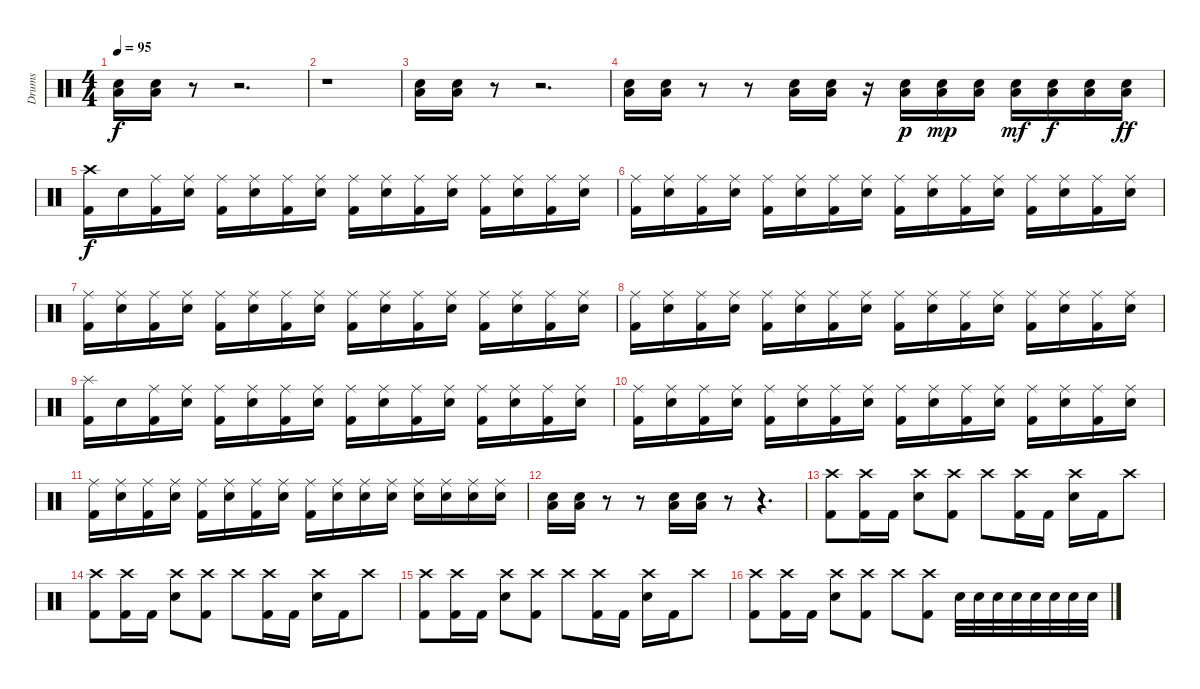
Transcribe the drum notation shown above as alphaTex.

\track ("Drums" "Drums") {instrument percussion}
\staff {score}
\articulation defaults
\ts (4 4)
\tempo 95
\clef neutral
\ks c
("Low Floor Tom (hit)" "Electric Snare (hit)").16{dy f} ("Low Floor Tom (hit)" "Electric Snare (hit)").16 r.8 r.2{d} |
r.1 |
("Low Floor Tom (hit)" "Electric Snare (hit)").16 ("Low Floor Tom (hit)" "Electric Snare (hit)").16 r.8 r.2{d} |
("Low Floor Tom (hit)" "Electric Snare (hit)").16 ("Low Floor Tom (hit)" "Electric Snare (hit)").16 r.8 r.8 ("Low Floor Tom (hit)" "Electric Snare (hit)").16 ("Low Floor Tom (hit)" "Electric Snare (hit)").16 r.16 ("Low Floor Tom (hit)" "Electric Snare (hit)").16{dy p} ("Low Floor Tom (hit)" "Electric Snare (hit)").16{dy mp} ("Low Floor Tom (hit)" "Electric Snare (hit)").16 ("Low Floor Tom (hit)" "Electric Snare (hit)").16{dy mf} ("Low Floor Tom (hit)" "Electric Snare (hit)").16{dy f} ("Low Floor Tom (hit)" "Electric Snare (hit)").16 ("Low Floor Tom (hit)" "Electric Snare (hit)").16{dy ff} |
("Crash high (hit)" "Kick (hit) 2").16{dy f} "Electric Snare (hit)".16 ("Ride (middle)" "Kick (hit) 2").16 ("Ride (middle)" "Electric Snare (hit)").16 ("Ride (middle)" "Kick (hit) 2").16 ("Ride (middle)" "Electric Snare (hit)").16 ("Ride (middle)" "Kick (hit) 2").16 ("Ride (middle)" "Electric Snare (hit)").16 ("Ride (middle)" "Kick (hit) 2").16 ("Ride (middle)" "Electric Snare (hit)").16 ("Ride (middle)" "Kick (hit) 2").16 ("Ride (middle)" "Electric Snare (hit)").16 ("Ride (middle)" "Kick (hit) 2").16 ("Ride (middle)" "Electric Snare (hit)").16 ("Ride (middle)" "Kick (hit) 2").16 ("Ride (middle)" "Electric Snare (hit)").16 |
("Ride (middle)" "Kick (hit) 2").16 ("Ride (middle)" "Electric Snare (hit)").16 ("Ride (middle)" "Kick (hit) 2").16 ("Ride (middle)" "Electric Snare (hit)").16 ("Ride (middle)" "Kick (hit) 2").16 ("Ride (middle)" "Electric Snare (hit)").16 ("Ride (middle)" "Kick (hit) 2").16 ("Ride (middle)" "Electric Snare (hit)").16 ("Ride (middle)" "Kick (hit) 2").16 ("Ride (middle)" "Electric Snare (hit)").16 ("Ride (middle)" "Kick (hit) 2").16 ("Ride (middle)" "Electric Snare (hit)").16 ("Ride (middle)" "Kick (hit) 2").16 ("Ride (middle)" "Electric Snare (hit)").16 ("Ride (middle)" "Kick (hit) 2").16 ("Ride (middle)" "Electric Snare (hit)").16 |
("Ride (middle)" "Kick (hit) 2").16 ("Ride (middle)" "Electric Snare (hit)").16 ("Ride (middle)" "Kick (hit) 2").16 ("Ride (middle)" "Electric Snare (hit)").16 ("Ride (middle)" "Kick (hit) 2").16 ("Ride (middle)" "Electric Snare (hit)").16 ("Ride (middle)" "Kick (hit) 2").16 ("Ride (middle)" "Electric Snare (hit)").16 ("Ride (middle)" "Kick (hit) 2").16 ("Ride (middle)" "Electric Snare (hit)").16 ("Ride (middle)" "Kick (hit) 2").16 ("Ride (middle)" "Electric Snare (hit)").16 ("Ride (middle)" "Kick (hit) 2").16 ("Ride (middle)" "Electric Snare (hit)").16 ("Ride (middle)" "Kick (hit) 2").16 ("Ride (middle)" "Electric Snare (hit)").16 |
("Ride (middle)" "Kick (hit) 2").16 ("Ride (middle)" "Electric Snare (hit)").16 ("Ride (middle)" "Kick (hit) 2").16 ("Ride (middle)" "Electric Snare (hit)").16 ("Ride (middle)" "Kick (hit) 2").16 ("Ride (middle)" "Electric Snare (hit)").16 ("Ride (middle)" "Kick (hit) 2").16 ("Ride (middle)" "Electric Snare (hit)").16 ("Ride (middle)" "Kick (hit) 2").16 ("Ride (middle)" "Electric Snare (hit)").16 ("Ride (middle)" "Kick (hit) 2").16 ("Ride (middle)" "Electric Snare (hit)").16 ("Ride (middle)" "Kick (hit) 2").16 ("Ride (middle)" "Electric Snare (hit)").16 ("Ride (middle)" "Kick (hit) 2").16 ("Ride (middle)" "Electric Snare (hit)").16 |
("Splash (hit)" "Kick (hit) 2").16 "Electric Snare (hit)".16 ("Ride (middle)" "Kick (hit) 2").16 ("Ride (middle)" "Electric Snare (hit)").16 ("Ride (middle)" "Kick (hit) 2").16 ("Ride (middle)" "Electric Snare (hit)").16 ("Ride (middle)" "Kick (hit) 2").16 ("Ride (middle)" "Electric Snare (hit)").16 ("Ride (middle)" "Kick (hit) 2").16 ("Ride (middle)" "Electric Snare (hit)").16 ("Ride (middle)" "Kick (hit) 2").16 ("Ride (middle)" "Electric Snare (hit)").16 ("Ride (middle)" "Kick (hit) 2").16 ("Ride (middle)" "Electric Snare (hit)").16 ("Ride (middle)" "Kick (hit) 2").16 ("Ride (middle)" "Electric Snare (hit)").16 |
("Ride (middle)" "Kick (hit) 2").16 ("Ride (middle)" "Electric Snare (hit)").16 ("Ride (middle)" "Kick (hit) 2").16 ("Ride (middle)" "Electric Snare (hit)").16 ("Ride (middle)" "Kick (hit) 2").16 ("Ride (middle)" "Electric Snare (hit)").16 ("Ride (middle)" "Kick (hit) 2").16 ("Ride (middle)" "Electric Snare (hit)").16 ("Ride (middle)" "Kick (hit) 2").16 ("Ride (middle)" "Electric Snare (hit)").16 ("Ride (middle)" "Kick (hit) 2").16 ("Ride (middle)" "Electric Snare (hit)").16 ("Ride (middle)" "Kick (hit) 2").16 ("Ride (middle)" "Electric Snare (hit)").16 ("Ride (middle)" "Kick (hit) 2").16 ("Ride (middle)" "Electric Snare (hit)").16 |
("Ride (middle)" "Kick (hit) 2").16 ("Ride (middle)" "Electric Snare (hit)").16 ("Ride (middle)" "Kick (hit) 2").16 ("Ride (middle)" "Electric Snare (hit)").16 ("Ride (middle)" "Kick (hit) 2").16 ("Ride (middle)" "Electric Snare (hit)").16 ("Ride (middle)" "Kick (hit) 2").16 ("Ride (middle)" "Electric Snare (hit)").16 ("Ride (middle)" "Kick (hit) 2").16 ("Ride (middle)" "Electric Snare (hit)").16 ("Ride (middle)" "Electric Snare (hit)").16 ("Ride (middle)" "Electric Snare (hit)").16 ("Ride (middle)" "Electric Snare (hit)").16 ("Ride (middle)" "Electric Snare (hit)").16 ("Ride (middle)" "Electric Snare (hit)").16 ("Ride (middle)" "Electric Snare (hit)").16 |
("Low Floor Tom (hit)" "Electric Snare (hit)").16 ("Low Floor Tom (hit)" "Electric Snare (hit)").16 r.8 r.8 ("Low Floor Tom (hit)" "Electric Snare (hit)").16 ("Low Floor Tom (hit)" "Electric Snare (hit)").16 r.8 r.4{d} |
("Crash high (hit)" "Kick (hit) 2").8 ("Crash high (hit)" "Kick (hit) 2").16 "Kick (hit) 2".16 ("Crash high (hit)" "Electric Snare (hit)").8 ("Crash high (hit)" "Kick (hit) 2").8 "Crash high (hit)".8 ("Crash high (hit)" "Kick (hit) 2").16 "Kick (hit) 2".16 ("Crash high (hit)" "Electric Snare (hit)").16 "Kick (hit) 2".16 "Crash high (hit)".8 |
("Crash high (hit)" "Kick (hit) 2").8 ("Crash high (hit)" "Kick (hit) 2").16 "Kick (hit) 2".16 ("Crash high (hit)" "Electric Snare (hit)").8 ("Crash high (hit)" "Kick (hit) 2").8 "Crash high (hit)".8 ("Crash high (hit)" "Kick (hit) 2").16 "Kick (hit) 2".16 ("Crash high (hit)" "Electric Snare (hit)").16 "Kick (hit) 2".16 "Crash high (hit)".8 |
("Crash high (hit)" "Kick (hit) 2").8 ("Crash high (hit)" "Kick (hit) 2").16 "Kick (hit) 2".16 ("Crash high (hit)" "Electric Snare (hit)").8 ("Crash high (hit)" "Kick (hit) 2").8 "Crash high (hit)".8 ("Crash high (hit)" "Kick (hit) 2").16 "Kick (hit) 2".16 ("Crash high (hit)" "Electric Snare (hit)").16 "Kick (hit) 2".16 "Crash high (hit)".8 |
("Crash high (hit)" "Kick (hit) 2").8 ("Crash high (hit)" "Kick (hit) 2").16 "Kick (hit) 2".16 ("Crash high (hit)" "Electric Snare (hit)").8 ("Crash high (hit)" "Kick (hit) 2").8 "Crash high (hit)".8 ("Crash high (hit)" "Kick (hit) 2").8 "Electric Snare (hit)".32 "Electric Snare (hit)".32 "Electric Snare (hit)".32 "Electric Snare (hit)".32 "Electric Snare (hit)".32 "Electric Snare (hit)".32 "Electric Snare (hit)".32 "Electric Snare (hit)".32
